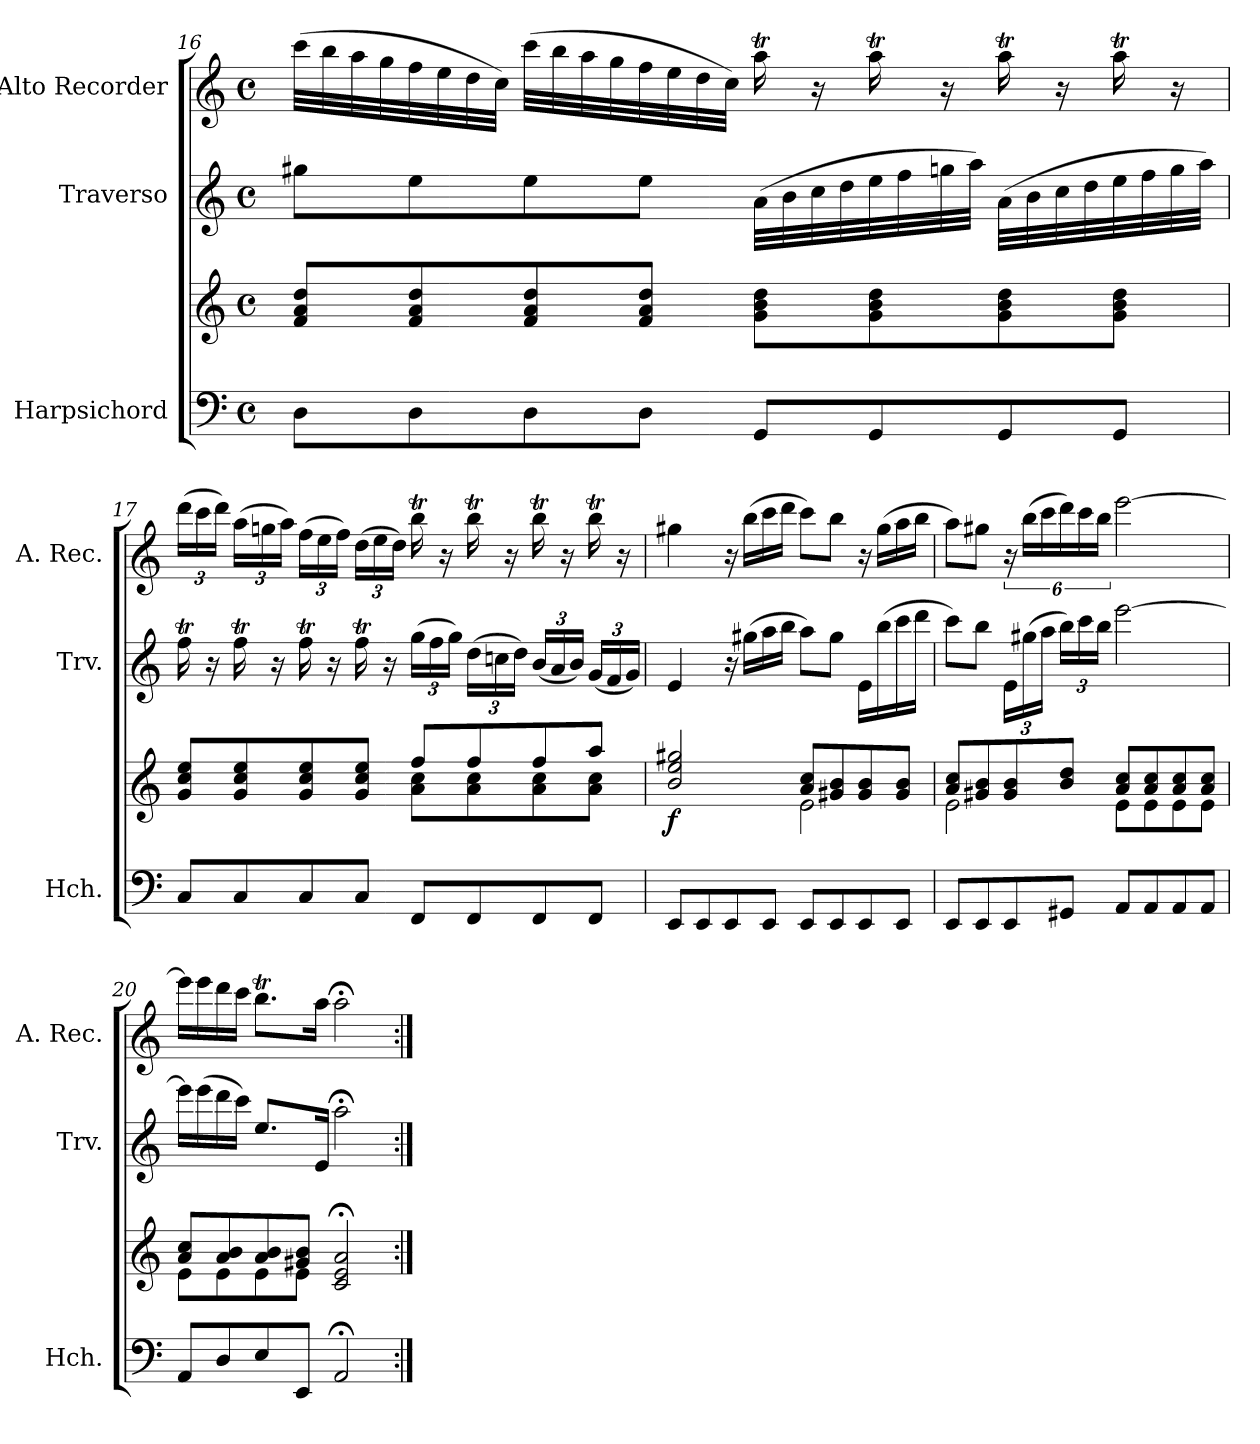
**kern	**kern	**dynam	**kern	**kern
*part3	*part3	*part3	*part2	*part1
*staff4	*staff3	*staff3/4	*staff2	*staff1
*I"Harpsichord	*	*	*I"Traverso	*I"Alto Recorder
*I'Hch.	*	*	*I'Trv.	*I'A. Rec.
!!LO:LB:g=z
*clefF4	*clefG2	*	*clefG2	*clefG2
*k[]	*k[]	*	*k[]	*k[]
*M4/4	*M4/4	*	*M4/4	*M4/4
*met(c)	*met(c)	*	*met(c)	*met(c)
=16	=16	=16	=16	=16
8D\L	8f/ 8a/ 8dd/L	.	8gg#X\L	(>32ccc\LLL
.	.	.	.	32bb\
.	.	.	.	32aa\
.	.	.	.	32gg\
8D\	8f/ 8a/ 8dd/	.	8ee\	32ff\
.	.	.	.	32ee\
.	.	.	.	32dd\
.	.	.	.	32cc\JJJ)
8D\	8f/ 8a/ 8dd/	.	8ee\	(>32ccc\LLL
.	.	.	.	32bb\
.	.	.	.	32aa\
.	.	.	.	32gg\
8D\J	8f/ 8a/ 8dd/J	.	8ee\J	32ff\
.	.	.	.	32ee\
.	.	.	.	32dd\
.	.	.	.	32cc\JJJ)
8GG/L	8g\ 8b\ 8dd\L	.	(>32a\LLL	16aaT\
.	.	.	32b\	.
.	.	.	32cc\	16r
.	.	.	32dd\	.
8GG/	8g\ 8b\ 8dd\	.	32ee\	16aaT\
.	.	.	32ff\	.
.	.	.	32ggn\	16r
.	.	.	32aa\JJJ)	.
8GG/	8g\ 8b\ 8dd\	.	(>32a\LLL	16aaT\
.	.	.	32b\	.
.	.	.	32cc\	16r
.	.	.	32dd\	.
8GG/J	8g\ 8b\ 8dd\J	.	32ee\	16aaT\
.	.	.	32ff\	.
.	.	.	32gg\	16r
.	.	.	32aa\JJJ)	.
!!LO:PB:g=z
=17	=17	=17	=17	=17
*	*^	*	*	*
*	*	*	*	*	*Xbrackettup
8C/L	8g/ 8cc/ 8ee/L	2ryy	.	16ffT\	(>24ddd\LL
.	.	.	.	.	24ccc\
.	.	.	.	16r	.
.	.	.	.	.	24ddd\JJ)
8C/	8g/ 8cc/ 8ee/	.	.	16ffT\	(>24aa\LL
.	.	.	.	.	24ggni\
.	.	.	.	16r	.
.	.	.	.	.	24aa\JJ)
8C/	8g/ 8cc/ 8ee/	.	.	16ffT\	(>24ff\LL
.	.	.	.	.	24ee\
.	.	.	.	16r	.
.	.	.	.	.	24ff\JJ)
8C/J	8g/ 8cc/ 8ee/J	.	.	16ffT\	(>24dd\LL
.	.	.	.	.	24ee\
.	.	.	.	16r	.
.	.	.	.	.	24dd\JJ)
*	*	*	*	*Xbrackettup	*
8FF/L	8ff/L	8a\ 8cc\L	.	(>24gg\LL	16bbt\
.	.	.	.	24ff\	.
.	.	.	.	.	16r
.	.	.	.	24gg\JJ)	.
8FF/	8ff/	8a\ 8cc\	.	(>24dd\LL	16bbt\
.	.	.	.	24ccni\	.
.	.	.	.	.	16r
.	.	.	.	24dd\JJ)	.
8FF/	8ff/	8a\ 8cc\	.	(<24b/LL	16bbt\
.	.	.	.	24a/	.
.	.	.	.	.	16r
.	.	.	.	24b/JJ)	.
8FF/J	8aa/J	8a\ 8cc\J	.	(<24g/LL	16bbt\
.	.	.	.	24f/	.
.	.	.	.	.	16r
.	.	.	.	24g/JJ)	.
=18	=18	=18	=18	=18	=18
!	!	!	!LO:DY:b	!	!
8EE/L	2b/ 2ee/ 2gg#X/	2ryy	f	4e/	4gg#X\
8EE/	.	.	.	.	.
8EE/	.	.	.	16r	16r
.	.	.	.	(>16gg#X\LL	(>16bb\LL
8EE/J	.	.	.	16aa\	16ccc\
.	.	.	.	16bb\JJ	16ddd\JJ
8EE/L	8a/ 8cc/L	2e\	.	8aa\L)	8ccc\L)
8EE/	8g#X/ 8b/	.	.	8gg#\J	8bb\J
8EE/	8g#/ 8b/	.	.	16e\LL	16r
.	.	.	.	(>16bb\	(>16gg#\LL
8EE/J	8g#/ 8b/J	.	.	16ccc\	16aa\
.	.	.	.	16ddd\JJ	16bb\JJ
!!LO:LB:g=z
=19	=19	=19	=19	=19	=19
8EE/L	8a/ 8cc/L	2e\	.	8ccc\L)	8aa\L)
8EE/	8g#X/ 8b/	.	.	8bb\J	8gg#X\J
*	*	*	*	*	*brackettup
8EE/	8g#/ 8b/	.	.	24e\LL	24r
.	.	.	.	(>24gg#X\	(>24bb\LL
.	.	.	.	24aa\JJ	24ccc\
*	*	*	*	*	*Xbrackettup
8GG#X/J	8b/ 8dd/J	.	.	24bb\LL)	24ddd\)
.	.	.	.	24ccc\	24ccc\
.	.	.	.	24bb\JJ	24bb\JJ
8AA/L	8a/ 8cc/L	8e\L	.	[2eee\	[2eee\
8AA/	8a/ 8cc/	8e\	.	.	.
8AA/	8a/ 8cc/	8e\	.	.	.
8AA/J	8a/ 8cc/J	8e\J	.	.	.
=20	=20	=20	=20	=20	=20
8AA/L	8a/ 8cc/L	8e\L	.	16eee\LL]	16eee\LL]
.	.	.	.	(>16eee\	16eee\
8D/	8a/ 8b/	8e\	.	16ddd\	16ddd\
.	.	.	.	16ccc\JJ)	16ccc\JJ
8E/	8a/ 8b/	8e\	.	8.ee/L	8.bbt\L
8EE/J	8g#X/ 8b/J	8e\J	.	.	.
.	.	.	.	16e/Jk	16aa\Jk
2AA;</	2c/;< 2e/;< 2a/;<	2ryy	.	2aa;<\	2aa;<\
*	*v	*v	*	*	*
=:|!	=:|!	=:|!	=:|!	=:|!
*-	*-	*-	*-	*-
